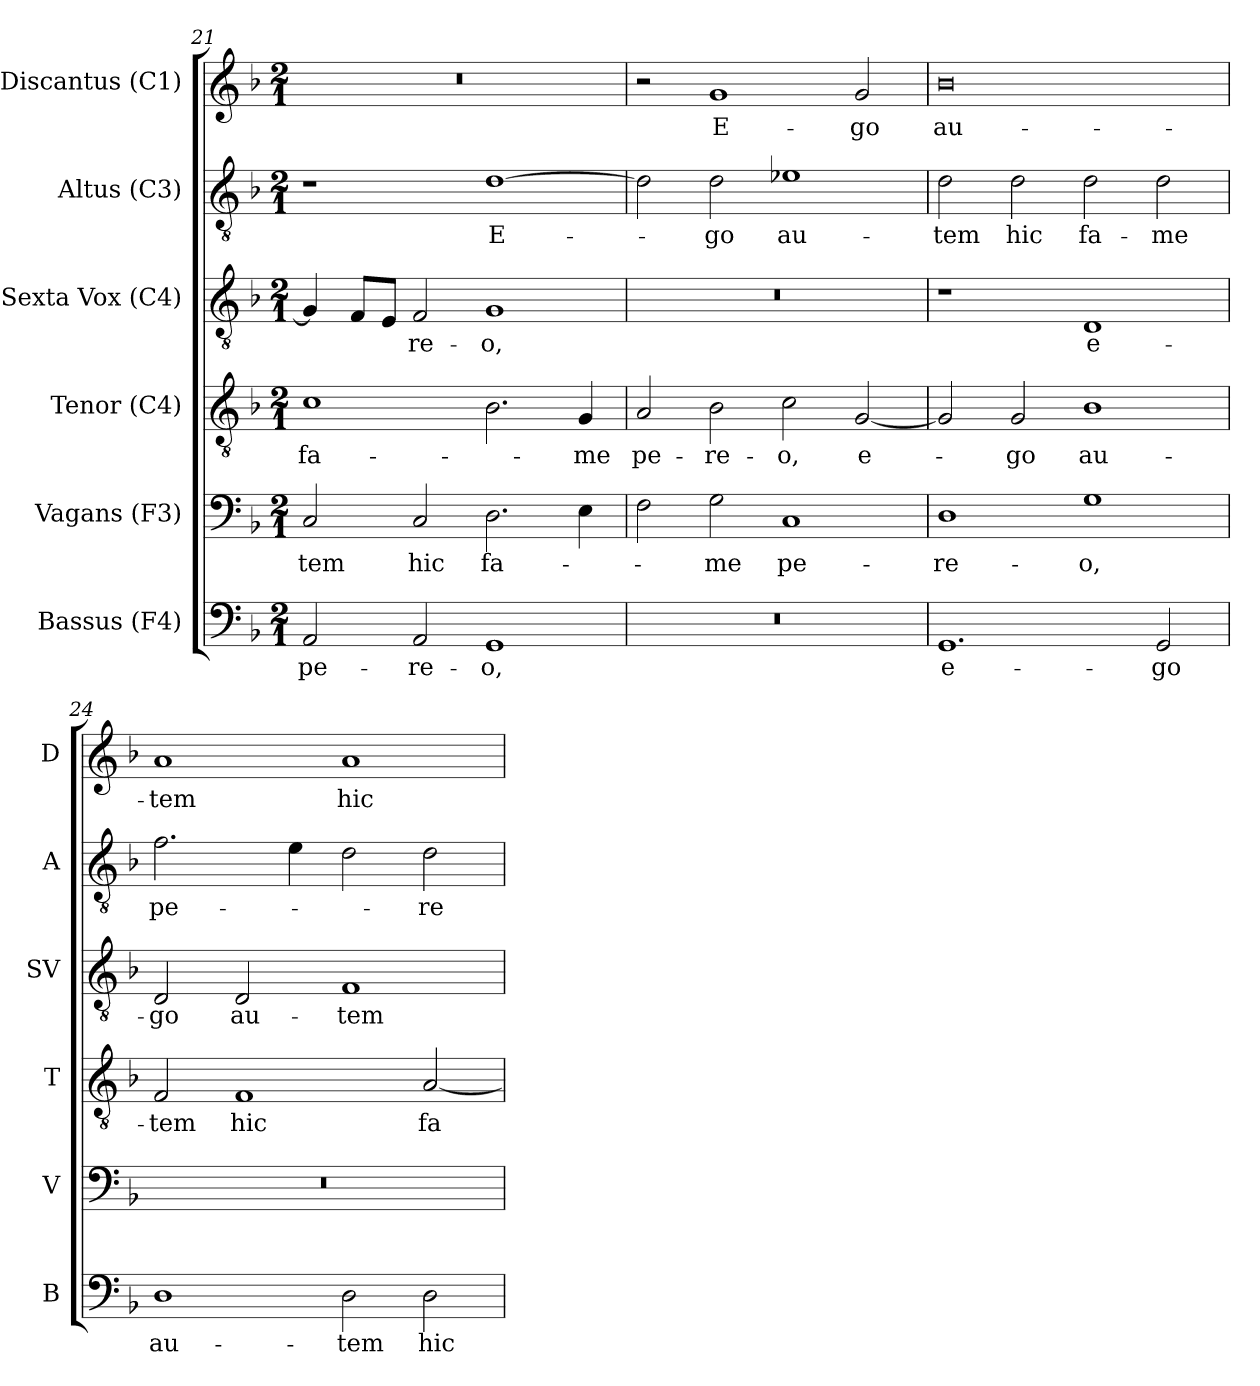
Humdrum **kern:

**kern	**text	**kern	**text	**kern	**text	**kern	**text	**kern	**text	**kern	**text
*part6	*part6	*part5	*part5	*part4	*part4	*part3	*part3	*part2	*part2	*part1	*part1
*staff6	*staff6	*staff5	*staff5	*staff4	*staff4	*staff3	*staff3	*staff2	*staff2	*staff1	*staff1
*I"Bassus (F4)	*	*I"Vagans (F3)	*	*I"Tenor (C4)	*	*I"Sexta Vox (C4)	*	*I"Altus (C3)	*	*I"Discantus (C1)	*
*I'B	*	*I'V	*	*I'T	*	*I'SV	*	*I'A	*	*I'D	*
!!LO:LB:g=z
*clefF4	*	*clefF4	*	*clefGv2	*	*clefGv2	*	*clefGv2	*	*clefG2	*
*	*	*	*	*	*	*ITrd7c12	*	*	*	*	*
*k[b-]	*	*k[b-]	*	*k[b-]	*	*k[b-]	*	*k[b-]	*	*k[b-]	*
*F:	*	*F:	*	*F:	*	*F:	*	*F:	*	*F:	*
*M2/1	*	*M2/1	*	*M2/1	*	*M2/1	*	*M2/1	*	*M2/1	*
=21	=21	=21	=21	=21	=21	=21	=21	=21	=21	=21	=21
!	!LO:LY:b:color=#000000	!	!	!	!	!	!	!	!	!	!
!	!	!	!LO:LY:b:color=#000000	!	!	!	!	!	!	!	!
!	!	!	!	!	!LO:LY:b:color=#000000	!	!	!	!	!LO:N:vis=1	!
2AAi/	pe-	2Ci/	-tem	1ci	fa-	4GGi/]	.	1r	.	0r	.
.	.	.	.	.	.	8FFi/L	.	.	.	.	.
.	.	.	.	.	.	8EEi/J	.	.	.	.	.
!	!LO:LY:b:color=#000000	!	!	!	!	!	!	!	!	!	!
!	!	!	!LO:LY:b:color=#000000	!	!	!	!	!	!	!	!
!	!	!	!	!	!	!	!LO:LY:b:color=#000000	!	!	!	!
2AAi/	-re-	2Ci/	hic	.	.	2FFi/	-re-	.	.	.	.
!	!LO:LY:b:color=#000000	!	!	!	!	!	!	!	!	!	!
!	!	!	!LO:LY:b:color=#000000	!	!	!	!	!	!	!	!
!	!	!	!	!	!	!	!LO:LY:b:color=#000000	!	!	!	!
!	!	!	!	!	!	!	!	!	!LO:LY:b:color=#000000	!	!
1GGi	-o,	2.Di\	fa-	2.B-i\	.	1GGi	-o,	[1di	E-	.	.
!	!	!	!	!	!LO:LY:b:color=#000000	!	!	!	!	!	!
.	.	4Ei\	.	4Gi/	-me	.	.	.	.	.	.
=22	=22	=22	=22	=22	=22	=22	=22	=22	=22	=22	=22
!LO:N:vis=1	!	!	!	!	!	!	!	!	!	!	!
!	!	!	!	!	!LO:LY:b:color=#000000	!LO:N:vis=1	!	!	!	!	!
0r	.	2Fi\	.	2Ai/	pe-	0r	.	2di\]	.	2r	.
!	!	!	!LO:LY:b:color=#000000	!	!	!	!	!	!	!	!
!	!	!	!	!	!LO:LY:b:color=#000000	!	!	!	!	!	!
!	!	!	!	!	!	!	!	!	!LO:LY:b:color=#000000	!	!
!	!	!	!	!	!	!	!	!	!	!	!LO:LY:b:color=#000000
.	.	2Gi\	-me	2B-i\	-re-	.	.	2di\	-go	1gi	E-
!	!	!	!LO:LY:b:color=#000000	!	!	!	!	!	!	!	!
!	!	!	!	!	!LO:LY:b:color=#000000	!	!	!	!	!	!
!	!	!	!	!	!	!	!	!	!LO:LY:b:color=#000000	!	!
.	.	1Ci	pe-	2ci\	-o,	.	.	1e-Xi	au-	.	.
!	!	!	!	!	!LO:LY:b:color=#000000	!	!	!	!	!	!
!	!	!	!	!	!	!	!	!	!	!	!LO:LY:b:color=#000000
.	.	.	.	[2Gi/	e-	.	.	.	.	2gi/	-go
=23	=23	=23	=23	=23	=23	=23	=23	=23	=23	=23	=23
!	!LO:LY:b:color=#000000	!	!	!	!	!	!	!	!	!	!
!	!	!	!LO:LY:b:color=#000000	!	!	!	!	!	!	!	!
!	!	!	!	!	!	!	!	!	!LO:LY:b:color=#000000	!	!
!	!	!	!	!	!	!	!	!	!	!	!LO:LY:b:color=#000000
1.GGi	e-	1Di	-re-	2Gi/]	.	1r	.	2di\	-tem	0b-i	au-
!	!	!	!	!	!LO:LY:b:color=#000000	!	!	!	!	!	!
!	!	!	!	!	!	!	!	!	!LO:LY:b:color=#000000	!	!
.	.	.	.	2Gi/	-go	.	.	2di\	hic	.	.
!	!	!	!LO:LY:b:color=#000000	!	!	!	!	!	!	!	!
!	!	!	!	!	!LO:LY:b:color=#000000	!	!	!	!	!	!
!	!	!	!	!	!	!	!LO:LY:b:color=#000000	!	!	!	!
!	!	!	!	!	!	!	!	!	!LO:LY:b:color=#000000	!	!
.	.	1Gi	-o,	1B-i	au-	1DDi	e-	2di\	fa-	.	.
!	!LO:LY:b:color=#000000	!	!	!	!	!	!	!	!	!	!
!	!	!	!	!	!	!	!	!	!LO:LY:b:color=#000000	!	!
2GGi/	-go	.	.	.	.	.	.	2di\	-me	.	.
=24	=24	=24	=24	=24	=24	=24	=24	=24	=24	=24	=24
!	!LO:LY:b:color=#000000	!LO:N:vis=1	!	!	!	!	!	!	!	!	!
!	!	!	!	!	!LO:LY:b:color=#000000	!	!	!	!	!	!
!	!	!	!	!	!	!	!LO:LY:b:color=#000000	!	!	!	!
!	!	!	!	!	!	!	!	!	!LO:LY:b:color=#000000	!	!
!	!	!	!	!	!	!	!	!	!	!	!LO:LY:b:color=#000000
1Di	au-	0r	.	2Fi/	-tem	2DDi/	-go	2.fi\	pe-	1ai	-tem
!	!	!	!	!	!LO:LY:b:color=#000000	!	!	!	!	!	!
!	!	!	!	!	!	!	!LO:LY:b:color=#000000	!	!	!	!
.	.	.	.	1Fi	hic	2DDi/	au-	.	.	.	.
.	.	.	.	.	.	.	.	4ei\	.	.	.
!	!LO:LY:b:color=#000000	!	!	!	!	!	!	!	!	!	!
!	!	!	!	!	!	!	!LO:LY:b:color=#000000	!	!	!	!
!	!	!	!	!	!	!	!	!	!	!	!LO:LY:b:color=#000000
2Di\	-tem	.	.	.	.	1FFi	-tem	2di\	.	1ai	hic
!	!LO:LY:b:color=#000000	!	!	!	!	!	!	!	!	!	!
!	!	!	!	!	!LO:LY:b:color=#000000	!	!	!	!	!	!
!	!	!	!	!	!	!	!	!	!LO:LY:b:color=#000000	!	!
2Di\	hic	.	.	[2Ai/	fa-	.	.	2di\	-re-	.	.
=	=	=	=	=	=	=	=	=	=	=	=
*-	*-	*-	*-	*-	*-	*-	*-	*-	*-	*-	*-
